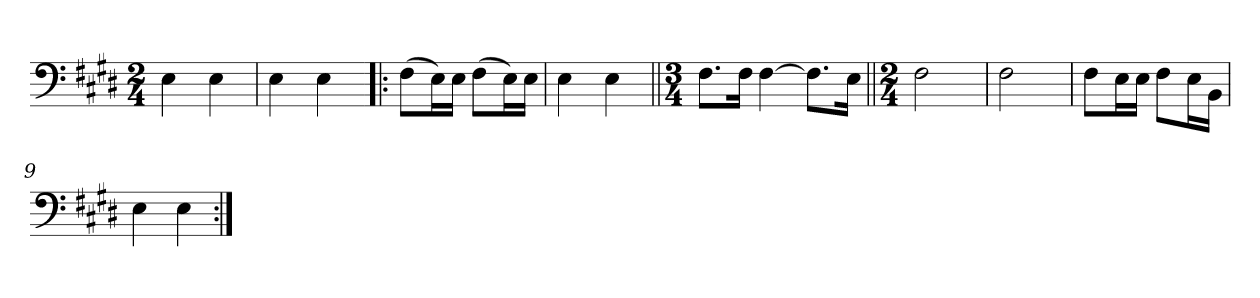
**kern
*part1
*staff1
*clefF4
*k[f#c#g#d#]
*M2/4
=1
4E\
4E\
=2
4E\
4E\
=3!|:
(8F#\L
16E\L)
16E\JJ
(8F#\L
16E\L)
16E\JJ
=4
4E\
4E\
=5||
*M3/4
8.F#\L
16F#\Jk
[4F#\
8.F#\L]
16E\Jk
=6||
*M2/4
2F#\
=7
2F#\
=8
8F#\L
16E\L
16E\JJ
8F#\L
16E\L
16BB\JJ
=9
4E\
4E\
=:|!
*-
